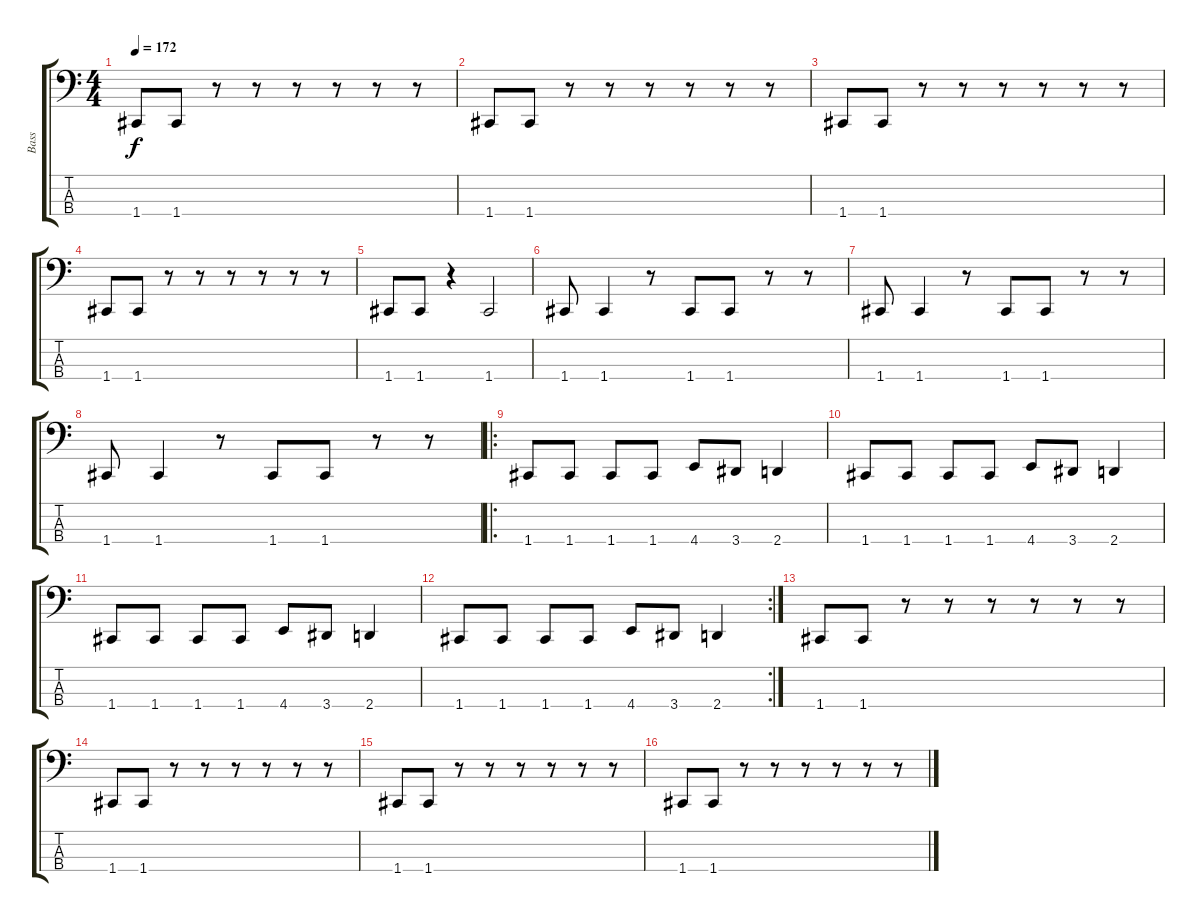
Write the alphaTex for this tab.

\track ("Bass" "Bass") {instrument electricbassfinger}
\staff {score tabs}
\tuning (F2 C2 G1 C1) {hide}
\ts (4 4)
\tempo 172
\clef f4
\ks c
1.4.8{dy f} 1.4.8 r.8 r.8 r.8 r.8 r.8 r.8 |
1.4.8 1.4.8 r.8 r.8 r.8 r.8 r.8 r.8 |
1.4.8 1.4.8 r.8 r.8 r.8 r.8 r.8 r.8 |
1.4.8 1.4.8 r.8 r.8 r.8 r.8 r.8 r.8 |
1.4.8 1.4.8 r.4 1.4.2 |
1.4.8 1.4.4 r.8 1.4.8 1.4.8 r.8 r.8 |
1.4.8 1.4.4 r.8 1.4.8 1.4.8 r.8 r.8 |
1.4.8 1.4.4 r.8 1.4.8 1.4.8 r.8 r.8 |
\ro
1.4.8 1.4.8 1.4.8 1.4.8 4.4.8 3.4.8 2.4.4 |
1.4.8 1.4.8 1.4.8 1.4.8 4.4.8 3.4.8 2.4.4 |
1.4.8 1.4.8 1.4.8 1.4.8 4.4.8 3.4.8 2.4.4 |
\rc 2
1.4.8 1.4.8 1.4.8 1.4.8 4.4.8 3.4.8 2.4.4 |
1.4.8 1.4.8 r.8 r.8 r.8 r.8 r.8 r.8 |
1.4.8 1.4.8 r.8 r.8 r.8 r.8 r.8 r.8 |
1.4.8 1.4.8 r.8 r.8 r.8 r.8 r.8 r.8 |
1.4.8 1.4.8 r.8 r.8 r.8 r.8 r.8 r.8
